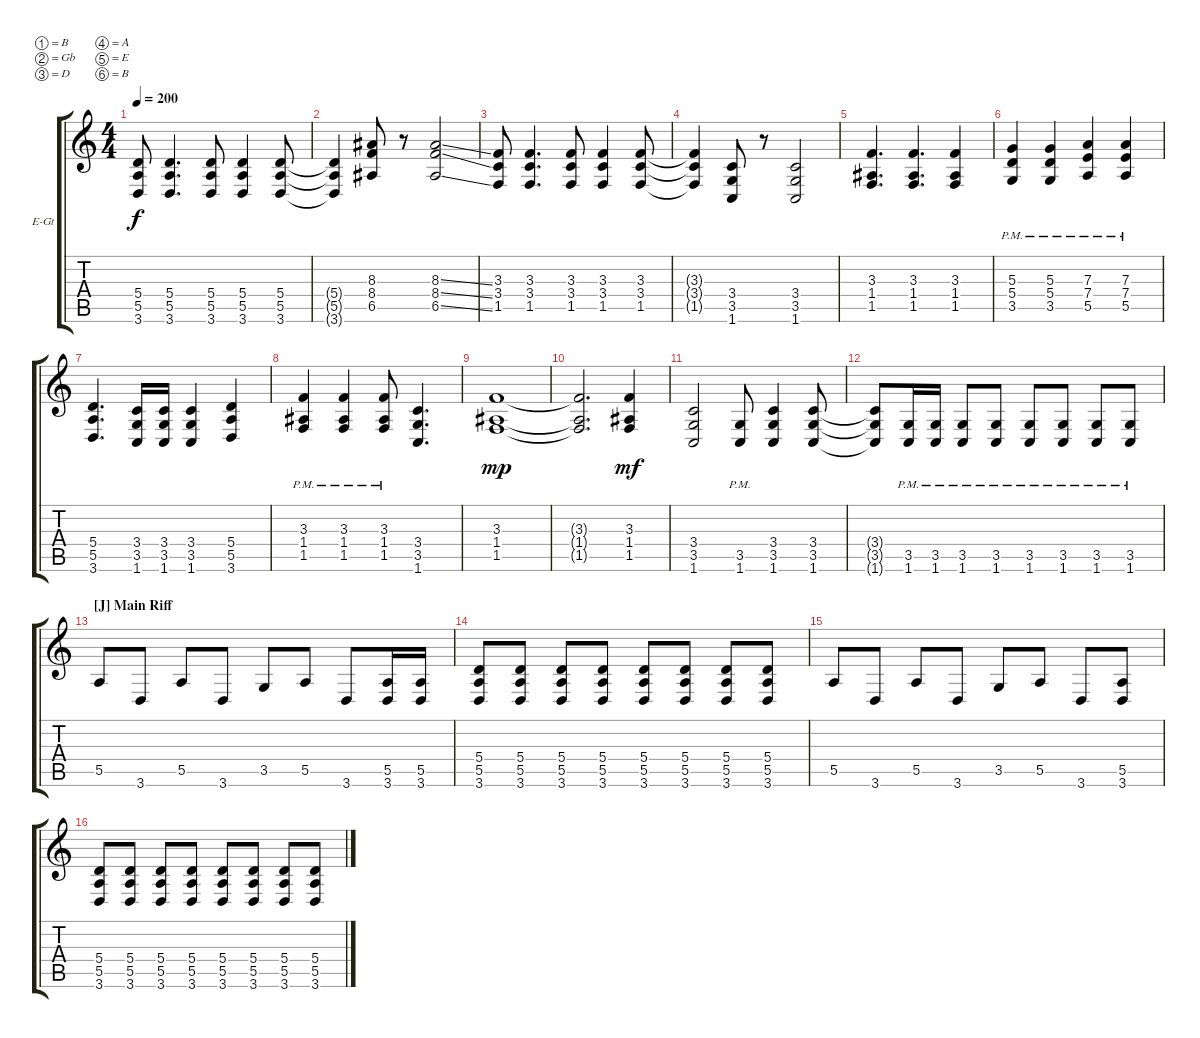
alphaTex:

\defaultSystemsLayout 4
\bracketExtendMode groupsimilarinstruments
\firstSystemTrackNameOrientation horizontal
\otherSystemsTrackNameOrientation horizontal
\track ("Guitar 1 (Left/Low)" "E-Gt") {instrument distortionguitar}
\staff {score tabs}
\tuning (B3 Gb3 D3 A2 E2 B1)
\ts (4 4)
\tempo 200
\clef g2
\ks c
(3.6 5.5 5.4).8{dy f} (3.6 5.5 5.4).4{d} (3.6 5.5 5.4).8 (3.6 5.5 5.4).4 (3.6 5.5 5.4).8 |
(3.6{t} 5.5{t} 5.4{t}).4 (6.5 8.4 8.3).8 r.8 (6.5{ss} 8.4{ss} 8.3{ss}).2 |
(1.5 3.4 3.3).8 (1.5 3.4 3.3).4{d} (1.5 3.4 3.3).8 (1.5 3.4 3.3).4 (1.5 3.4 3.3).8 |
(1.5{t} 3.4{t} 3.3{t}).4 (1.6 3.5 3.4).8 r.8 (1.6 3.5 3.4).2 |
(1.5 1.4 3.3).4{d} (1.5 1.4 3.3).4{d} (1.5 1.4 3.3).4 |
(3.5{pm} 5.4{pm} 5.3{pm}).4 (3.5{pm} 5.4{pm} 5.3{pm}).4 (5.5{pm} 7.4{pm} 7.3{pm}).4 (5.5{pm} 7.4{pm} 7.3{pm}).4 |
(3.6 5.5 5.4).4{d} (1.6 3.5 3.4).16 (1.6 3.5 3.4).16 (1.6 3.5 3.4).4 (3.6 5.5 5.4).4 |
(1.5{pm} 1.4{pm} 3.3{pm}).4 (1.5{pm} 1.4{pm} 3.3{pm}).4 (1.5{pm} 1.4{pm} 3.3{pm}).8 (1.6 3.5 3.4).4{d} |
(1.4 3.3 1.5).1{dy mp} |
(3.3{t} 1.4{t} 1.5{t}).2{d} (1.4 3.3 1.5).4{dy mf} |
(3.5 3.4 1.6).2 (3.5{pm} 1.6).8 (3.5 3.4 1.6).4 (3.5 3.4 1.6).8 |
(3.5{t} 1.6{t} 3.4{t}).8 (1.6{pm} 3.5{pm}).16 (1.6{pm} 3.5{pm}).16 (1.6{pm} 3.5{pm}).8 (1.6{pm} 3.5{pm}).8 (1.6{pm} 3.5{pm}).8 (1.6{pm} 3.5{pm}).8 (1.6{pm} 3.5{pm}).8 (1.6{pm} 3.5{pm}).8 |
\section ("J" "Main Riff")
5.5.8 3.6.8 5.5.8 3.6.8 3.5.8 5.5.8 3.6.8 (3.6 5.5).16 (3.6 5.5).16 |
(3.6 5.5 5.4).8 (3.6 5.5 5.4).8 (3.6 5.5 5.4).8 (3.6 5.5 5.4).8 (3.6 5.5 5.4).8 (3.6 5.5 5.4).8 (3.6 5.5 5.4).8 (3.6 5.5 5.4).8 |
5.5.8 3.6.8 5.5.8 3.6.8 3.5.8 5.5.8 3.6.8 (3.6 5.5).8 |
(3.6 5.5 5.4).8 (3.6 5.5 5.4).8 (3.6 5.5 5.4).8 (3.6 5.5 5.4).8 (3.6 5.5 5.4).8 (3.6 5.5 5.4).8 (3.6 5.5 5.4).8 (3.6 5.5 5.4).8
